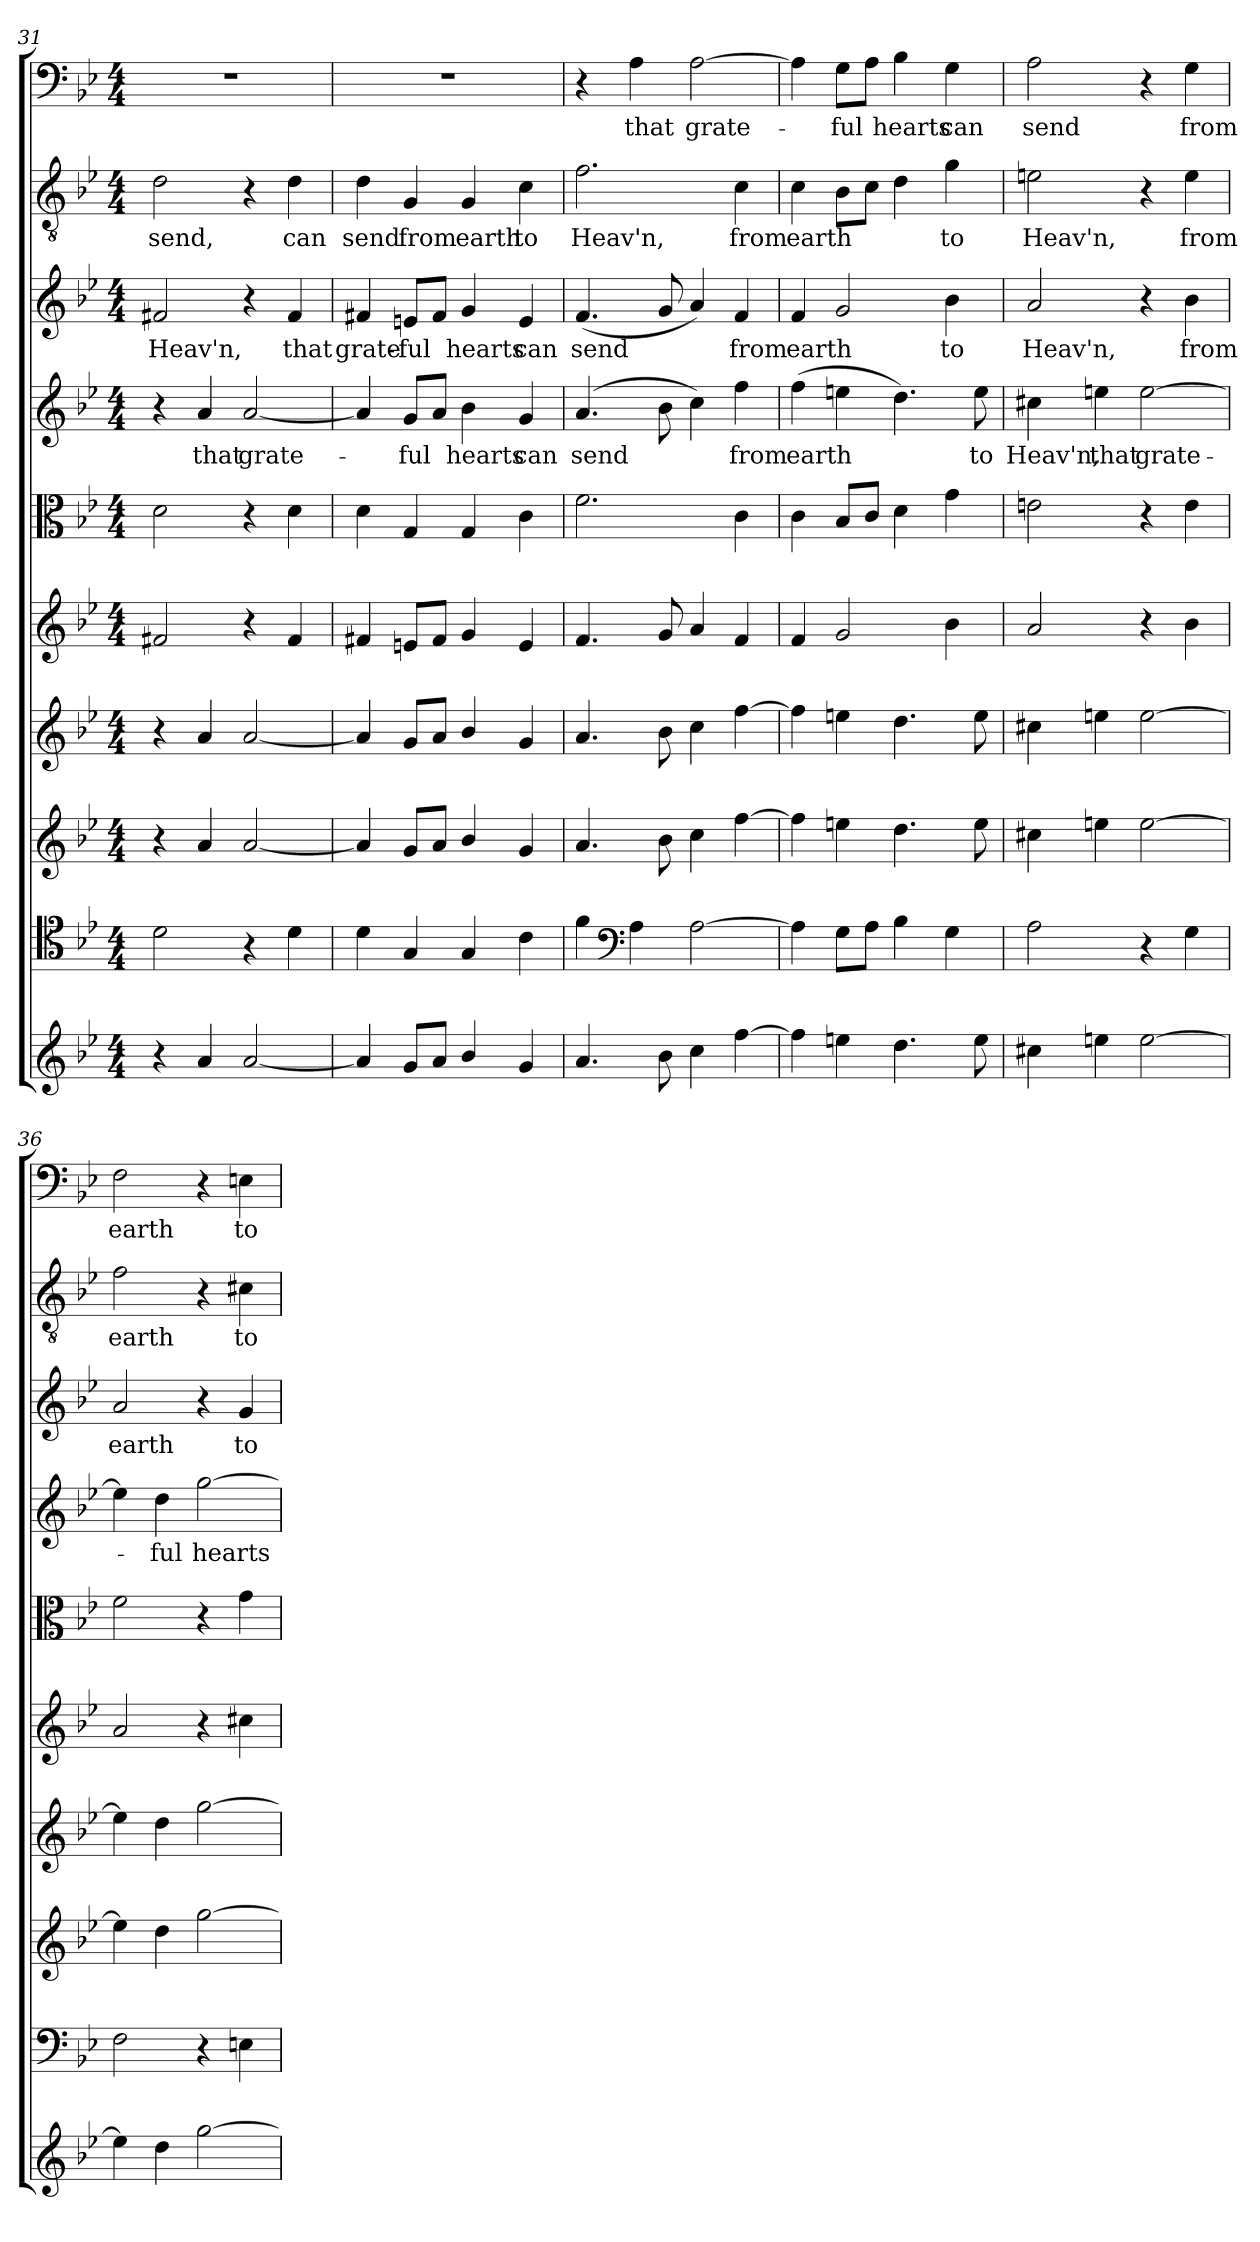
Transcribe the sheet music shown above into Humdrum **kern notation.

**kern	**kern	**kern	**kern	**kern	**kern	**kern	**text	**kern	**text	**kern	**text	**kern	**text
*part10	*part9	*part8	*part7	*part6	*part5	*part4	*part4	*part3	*part3	*part2	*part2	*part1	*part1
*staff10	*staff9	*staff8	*staff7	*staff6	*staff5	*staff4	*staff4	*staff3	*staff3	*staff2	*staff2	*staff1	*staff1
*clefG2	*clefC4	*clefG2	*clefG2	*clefG2	*clefC3	*clefG2	*	*clefG2	*	*clefGv2	*	*clefF4	*
*k[b-e-]	*k[b-e-]	*k[b-e-]	*k[b-e-]	*k[b-e-]	*k[b-e-]	*k[b-e-]	*	*k[b-e-]	*	*k[b-e-]	*	*k[b-e-]	*
*g:	*g:	*g:	*g:	*g:	*g:	*g:	*	*g:	*	*g:	*	*g:	*
*M4/4	*M4/4	*M4/4	*M4/4	*M4/4	*M4/4	*M4/4	*	*M4/4	*	*M4/4	*	*M4/4	*
=31	=31	=31	=31	=31	=31	=31	=31	=31	=31	=31	=31	=31	=31
4r	2d\	4r	4r	2f#X/	2d\	4r	.	2f#X/	Heav'n,	2d\	send,	1r	.
4a/	.	4a/	4a/	.	.	4a/	that	.	.	.	.	.	.
[2a/	4r	[2a/	[2a/	4r	4r	[2a/	grate-	4r	.	4r	.	.	.
.	4d\	.	.	4f#/	4d\	.	.	4f#/	that	4d\	can	.	.
=32	=32	=32	=32	=32	=32	=32	=32	=32	=32	=32	=32	=32	=32
4a/]	4d\	4a/]	4a/]	4f#X/	4d\	4a/]	.	4f#X/	grate-	4d\	send	1r	.
8g/L	4G/	8g/L	8g/L	8en/L	4G/	8g/L	-ful	8en/L	-ful	4G/	from	.	.
8a/J	.	8a/J	8a/J	8f#/J	.	8a/J	.	8f#/J	.	.	.	.	.
4b-/	4G/	4b-/	4b-/	4g/	4G/	4b-\	hearts	4g/	hearts	4G/	earth	.	.
4g/	4c\	4g/	4g/	4e/	4c\	4g/	can	4e/	can	4c\	to	.	.
=33	=33	=33	=33	=33	=33	=33	=33	=33	=33	=33	=33	=33	=33
4.a/	4f\	4.a/	4.a/	4.f/	2.f\	(4.a/	send	(4.f/	send	2.f\	Heav'n,	4r	.
*	*clefF4	*	*	*	*	*	*	*	*	*	*	*	*
.	4A\	.	.	.	.	.	.	.	.	.	.	4A\	that
8b-\	.	8b-\	8b-\	8g/	.	8b-\	.	8g/	.	.	.	.	.
4cc\	[2A\	4cc\	4cc\	4a/	.	4cc\)	.	4a/)	.	.	.	[2A\	grate-
[4ff\	.	[4ff\	[4ff\	4f/	4c\	4ff\	from	4f/	from	4c\	from	.	.
=34	=34	=34	=34	=34	=34	=34	=34	=34	=34	=34	=34	=34	=34
4ff\]	4A\]	4ff\]	4ff\]	4f/	4c\	(4ff\	earth	4f/	earth	4c\	earth	4A\]	.
4een\	8G\L	4een\	4een\	2g/	8B-/L	4een\	.	2g/	.	8B-\L	.	8G\L	-ful
.	8A\J	.	.	.	8c/J	.	.	.	.	8c\J	.	8A\J	.
4.dd\	4B-\	4.dd\	4.dd\	.	4d\	4.dd\)	.	.	.	4d\	.	4B-\	hearts
.	4G\	.	.	4b-\	4g\	.	.	4b-\	to	4g\	to	4G\	can
8ee\	.	8ee\	8ee\	.	.	8ee\	to	.	.	.	.	.	.
=35	=35	=35	=35	=35	=35	=35	=35	=35	=35	=35	=35	=35	=35
4cc#X\	2A\	4cc#X\	4cc#X\	2a/	2en\	4cc#X\	Heav'n,	2a/	Heav'n,	2en\	Heav'n,	2A\	send
4een\	.	4een\	4een\	.	.	4een\	that	.	.	.	.	.	.
[2ee\	4r	[2ee\	[2ee\	4r	4r	[2ee\	grate-	4r	.	4r	.	4r	.
.	4G\	.	.	4b-\	4e\	.	.	4b-\	from	4e\	from	4G\	from
=36	=36	=36	=36	=36	=36	=36	=36	=36	=36	=36	=36	=36	=36
4ee\]	2F\	4ee\]	4ee\]	2a/	2f\	4ee\]	.	2a/	earth	2f\	earth	2F\	earth
4dd\	.	4dd\	4dd\	.	.	4dd\	-ful	.	.	.	.	.	.
[2gg\	4r	[2gg\	[2gg\	4r	4r	[2gg\	hearts	4r	.	4r	.	4r	.
.	4En\	.	.	4cc#X\	4g\	.	.	4g/	to	4c#X\	to	4En\	to
=	=	=	=	=	=	=	=	=	=	=	=	=	=
*-	*-	*-	*-	*-	*-	*-	*-	*-	*-	*-	*-	*-	*-
